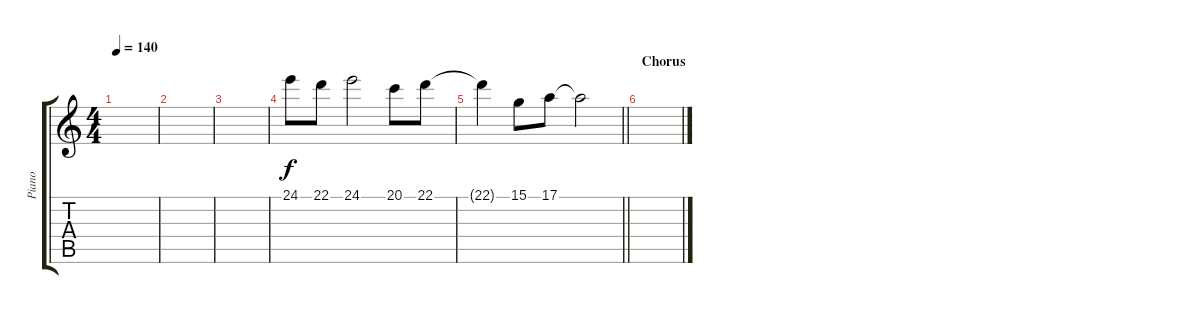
\track ("Piano" "Piano") {instrument acousticgrandpiano}
\staff {score tabs}
\tuning (E4 B3 G3 D3 A2 E2) {hide}
\ts (4 4)
\tempo 140
\clef g2
\ks c
|
|
|
24.1.8 22.1.8 24.1.2 20.1.8 22.1.8 |
\barLineRight lightlight
22.1{t}.4 15.1.8 17.1.8 17.1{t}.2 |
\section ("" "Chorus")
